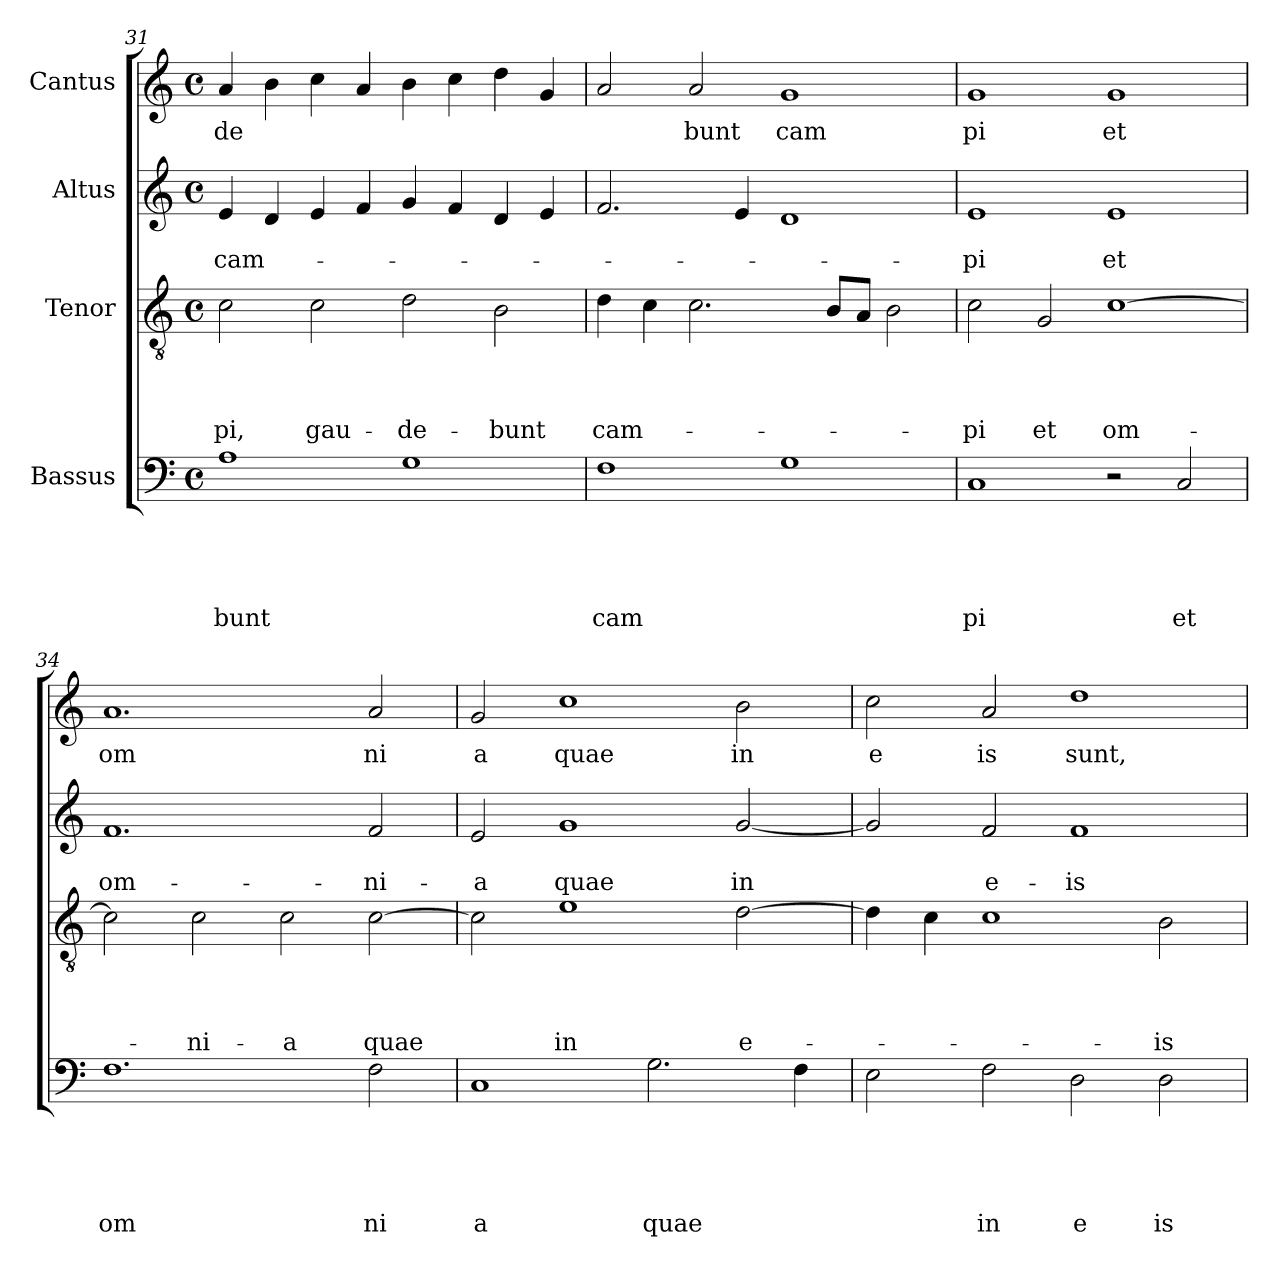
**kern	**text	**text	**text	**text	**text	**kern	**text	**text	**text	**text	**kern	**text	**text	**kern	**text
*part4	*part4	*part4	*part4	*part4	*part4	*part3	*part3	*part3	*part3	*part3	*part2	*part2	*part2	*part1	*part1
*staff4	*staff4	*staff4	*staff4	*staff4	*staff4	*staff3	*staff3	*staff3	*staff3	*staff3	*staff2	*staff2	*staff2	*staff1	*staff1
*I"Bassus	*	*	*	*	*	*I"Tenor	*	*	*	*	*I"Altus	*	*	*I"Cantus	*
*clefF4	*	*	*	*	*	*clefGv2	*	*	*	*	*clefG2	*	*	*clefG2	*
*k[]	*	*	*	*	*	*k[]	*	*	*	*	*k[]	*	*	*k[]	*
*C:	*	*	*	*	*	*C:	*	*	*	*	*C:	*	*	*C:	*
*M4/4	*	*	*	*	*	*M4/4	*	*	*	*	*M4/4	*	*	*M4/4	*
*met(c)	*	*	*	*	*	*met(c)	*	*	*	*	*met(c)	*	*	*met(c)	*
=31	=31	=31	=31	=31	=31	=31	=31	=31	=31	=31	=31	=31	=31	=31	=31
!	!	!	!	!	!LO:LY:b	!	!	!	!	!LO:LY:b	!	!	!LO:LY:b	!	!LO:LY:b
1A	.	.	.	.	bunt	2c\	.	.	.	-pi,	4e/	.	cam-	4a/	de
.	.	.	.	.	.	.	.	.	.	.	4d/	.	.	4b\	.
!	!	!	!	!	!	!	!	!	!	!LO:LY:b	!	!	!	!	!
.	.	.	.	.	.	2c\	.	.	.	gau-	4e/	.	.	4cc\	.
.	.	.	.	.	.	.	.	.	.	.	4f/	.	.	4a/	.
!	!	!	!	!	!	!	!	!	!	!LO:LY:b	!	!	!	!	!
1G	.	.	.	.	.	2d\	.	.	.	-de-	4g/	.	.	4b\	.
.	.	.	.	.	.	.	.	.	.	.	4f/	.	.	4cc\	.
!	!	!	!	!	!	!	!	!	!	!LO:LY:b	!	!	!	!	!
.	.	.	.	.	.	2B\	.	.	.	-bunt	4d/	.	.	4dd\	.
.	.	.	.	.	.	.	.	.	.	.	4e/	.	.	4g/	.
!!LO:LB:g=z
=32	=32	=32	=32	=32	=32	=32	=32	=32	=32	=32	=32	=32	=32	=32	=32
!	!	!	!	!	!LO:LY:b	!	!	!	!	!LO:LY:b	!	!	!	!	!
1F	.	.	.	.	cam	4d\	.	.	.	cam-	2.f/	.	.	2a/	.
.	.	.	.	.	.	4c\	.	.	.	.	.	.	.	.	.
!	!	!	!	!	!	!	!	!	!	!	!	!	!	!	!LO:LY:b
.	.	.	.	.	.	2.c\	.	.	.	.	.	.	.	2a/	bunt
.	.	.	.	.	.	.	.	.	.	.	4e/	.	.	.	.
!	!	!	!	!	!	!	!	!	!	!	!	!	!	!	!LO:LY:b
1G	.	.	.	.	.	.	.	.	.	.	1d	.	.	1g	cam
.	.	.	.	.	.	8B/L	.	.	.	.	.	.	.	.	.
.	.	.	.	.	.	8A/J	.	.	.	.	.	.	.	.	.
.	.	.	.	.	.	2B\	.	.	.	.	.	.	.	.	.
=33	=33	=33	=33	=33	=33	=33	=33	=33	=33	=33	=33	=33	=33	=33	=33
!	!	!	!	!	!LO:LY:b	!	!	!	!	!LO:LY:b	!	!	!LO:LY:b	!	!LO:LY:b
1C	.	.	.	.	pi	2c\	.	.	.	-pi	1e	.	-pi	1g	pi
!	!	!	!	!	!	!	!	!	!	!LO:LY:b	!	!	!	!	!
.	.	.	.	.	.	2G/	.	.	.	et	.	.	.	.	.
!	!	!	!	!	!	!	!	!	!	!LO:LY:b	!	!	!LO:LY:b	!	!LO:LY:b
2r	.	.	.	.	.	[>1c	.	.	.	om-	1e	.	et	1g	et
!	!	!	!	!	!LO:LY:b	!	!	!	!	!	!	!	!	!	!
2C/	.	.	.	.	et	.	.	.	.	.	.	.	.	.	.
=34	=34	=34	=34	=34	=34	=34	=34	=34	=34	=34	=34	=34	=34	=34	=34
!	!	!	!	!	!LO:LY:b	!	!	!	!	!	!	!	!LO:LY:b	!	!LO:LY:b
1.F	.	.	.	.	om	2c\]	.	.	.	.	1.f	.	om-	1.a	om
!	!	!	!	!	!	!	!	!	!	!LO:LY:b	!	!	!	!	!
.	.	.	.	.	.	2c\	.	.	.	-ni-	.	.	.	.	.
!	!	!	!	!	!	!	!	!	!	!LO:LY:b	!	!	!	!	!
.	.	.	.	.	.	2c\	.	.	.	-a	.	.	.	.	.
!	!	!	!	!	!LO:LY:b	!	!	!	!	!LO:LY:b	!	!	!LO:LY:b	!	!LO:LY:b
2F\	.	.	.	.	ni	[>2c\	.	.	.	quae	2f/	.	-ni-	2a/	ni
=35	=35	=35	=35	=35	=35	=35	=35	=35	=35	=35	=35	=35	=35	=35	=35
!	!	!	!	!	!LO:LY:b	!	!	!	!	!	!	!	!LO:LY:b	!	!LO:LY:b
1C	.	.	.	.	a	2c\]	.	.	.	.	2e/	.	-a	2g/	a
!	!	!	!	!	!	!	!	!	!	!LO:LY:b	!	!	!LO:LY:b	!	!LO:LY:b
.	.	.	.	.	.	1e	.	.	.	in	1g	.	quae	1cc	quae
!	!	!	!	!	!LO:LY:b	!	!	!	!	!	!	!	!	!	!
2.G\	.	.	.	.	quae	.	.	.	.	.	.	.	.	.	.
!	!	!	!	!	!	!	!	!	!	!LO:LY:b	!	!	!LO:LY:b	!	!LO:LY:b
.	.	.	.	.	.	[>2d\	.	.	.	e-	[<2g/	.	in	2b\	in
4F\	.	.	.	.	.	.	.	.	.	.	.	.	.	.	.
=36	=36	=36	=36	=36	=36	=36	=36	=36	=36	=36	=36	=36	=36	=36	=36
!	!	!	!	!	!	!	!	!	!	!	!	!	!	!	!LO:LY:b
2E\	.	.	.	.	.	4d\]	.	.	.	.	2g/]	.	.	2cc\	e
.	.	.	.	.	.	4c\	.	.	.	.	.	.	.	.	.
!	!	!	!	!	!LO:LY:b	!	!	!	!	!	!	!	!LO:LY:b	!	!LO:LY:b
2F\	.	.	.	.	in	1c	.	.	.	.	2f/	.	e-	2a/	is
!	!	!	!	!	!LO:LY:b	!	!	!	!	!	!	!	!LO:LY:b	!	!LO:LY:b
2D\	.	.	.	.	e	.	.	.	.	.	1f	.	-is	1dd	sunt,
!	!	!	!	!	!LO:LY:b	!	!	!	!	!LO:LY:b	!	!	!	!	!
2D\	.	.	.	.	is	2B\	.	.	.	-is	.	.	.	.	.
=	=	=	=	=	=	=	=	=	=	=	=	=	=	=	=
*-	*-	*-	*-	*-	*-	*-	*-	*-	*-	*-	*-	*-	*-	*-	*-
